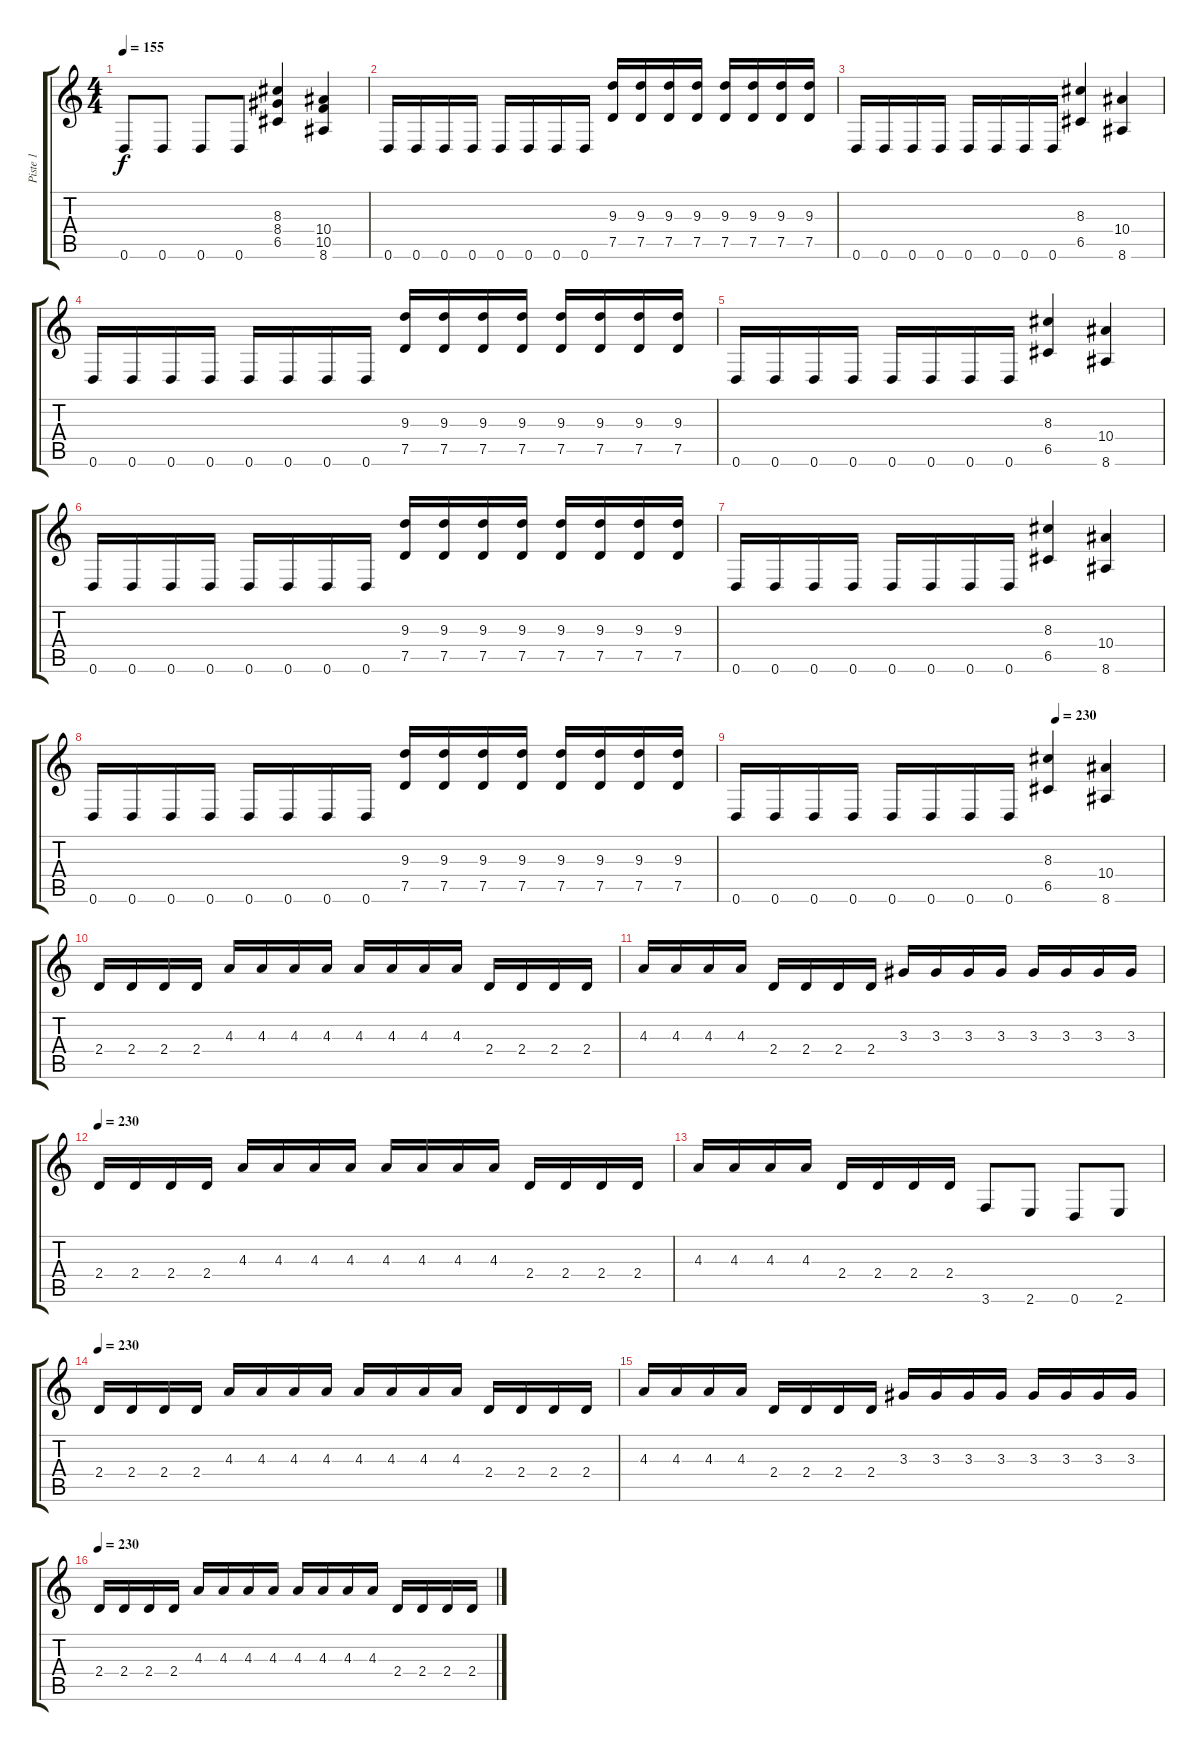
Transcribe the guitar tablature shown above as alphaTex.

\track ("Piste 1" "Piste 1") {instrument distortionguitar}
\staff {score tabs}
\tuning (D4 A3 F3 C3 G2 D2) {hide}
\ts (4 4)
\tempo 155
\clef g2
\ks c
0.6.8{dy f} 0.6.8 0.6.8 0.6.8 (8.3 8.4 6.5).4 (10.4 10.5 8.6).4 |
0.6.16 0.6.16 0.6.16 0.6.16 0.6.16 0.6.16 0.6.16 0.6.16 (9.3 7.5).16 (9.3 7.5).16 (9.3 7.5).16 (9.3 7.5).16 (9.3 7.5).16 (9.3 7.5).16 (9.3 7.5).16 (9.3 7.5).16 |
0.6.16 0.6.16 0.6.16 0.6.16 0.6.16 0.6.16 0.6.16 0.6.16 (8.3 6.5).4 (10.4 8.6).4 |
0.6.16 0.6.16 0.6.16 0.6.16 0.6.16 0.6.16 0.6.16 0.6.16 (9.3 7.5).16 (9.3 7.5).16 (9.3 7.5).16 (9.3 7.5).16 (9.3 7.5).16 (9.3 7.5).16 (9.3 7.5).16 (9.3 7.5).16 |
0.6.16 0.6.16 0.6.16 0.6.16 0.6.16 0.6.16 0.6.16 0.6.16 (8.3 6.5).4 (10.4 8.6).4 |
0.6.16 0.6.16 0.6.16 0.6.16 0.6.16 0.6.16 0.6.16 0.6.16 (9.3 7.5).16 (9.3 7.5).16 (9.3 7.5).16 (9.3 7.5).16 (9.3 7.5).16 (9.3 7.5).16 (9.3 7.5).16 (9.3 7.5).16 |
0.6.16 0.6.16 0.6.16 0.6.16 0.6.16 0.6.16 0.6.16 0.6.16 (8.3 6.5).4 (10.4 8.6).4 |
0.6.16 0.6.16 0.6.16 0.6.16 0.6.16 0.6.16 0.6.16 0.6.16 (9.3 7.5).16 (9.3 7.5).16 (9.3 7.5).16 (9.3 7.5).16 (9.3 7.5).16 (9.3 7.5).16 (9.3 7.5).16 (9.3 7.5).16 |
\tempo (230 0.75)
0.6.16 0.6.16 0.6.16 0.6.16 0.6.16 0.6.16 0.6.16 0.6.16 (8.3 6.5).4 (10.4 8.6).4 |
2.4.16 2.4.16 2.4.16 2.4.16 4.3.16 4.3.16 4.3.16 4.3.16 4.3.16 4.3.16 4.3.16 4.3.16 2.4.16 2.4.16 2.4.16 2.4.16 |
4.3.16 4.3.16 4.3.16 4.3.16 2.4.16 2.4.16 2.4.16 2.4.16 3.3.16 3.3.16 3.3.16 3.3.16 3.3.16 3.3.16 3.3.16 3.3.16 |
\tempo 230
2.4.16 2.4.16 2.4.16 2.4.16 4.3.16 4.3.16 4.3.16 4.3.16 4.3.16 4.3.16 4.3.16 4.3.16 2.4.16 2.4.16 2.4.16 2.4.16 |
4.3.16 4.3.16 4.3.16 4.3.16 2.4.16 2.4.16 2.4.16 2.4.16 3.6.8 2.6.8 0.6.8 2.6.8 |
\tempo 230
2.4.16 2.4.16 2.4.16 2.4.16 4.3.16 4.3.16 4.3.16 4.3.16 4.3.16 4.3.16 4.3.16 4.3.16 2.4.16 2.4.16 2.4.16 2.4.16 |
4.3.16 4.3.16 4.3.16 4.3.16 2.4.16 2.4.16 2.4.16 2.4.16 3.3.16 3.3.16 3.3.16 3.3.16 3.3.16 3.3.16 3.3.16 3.3.16 |
\tempo 230
2.4.16 2.4.16 2.4.16 2.4.16 4.3.16 4.3.16 4.3.16 4.3.16 4.3.16 4.3.16 4.3.16 4.3.16 2.4.16 2.4.16 2.4.16 2.4.16
